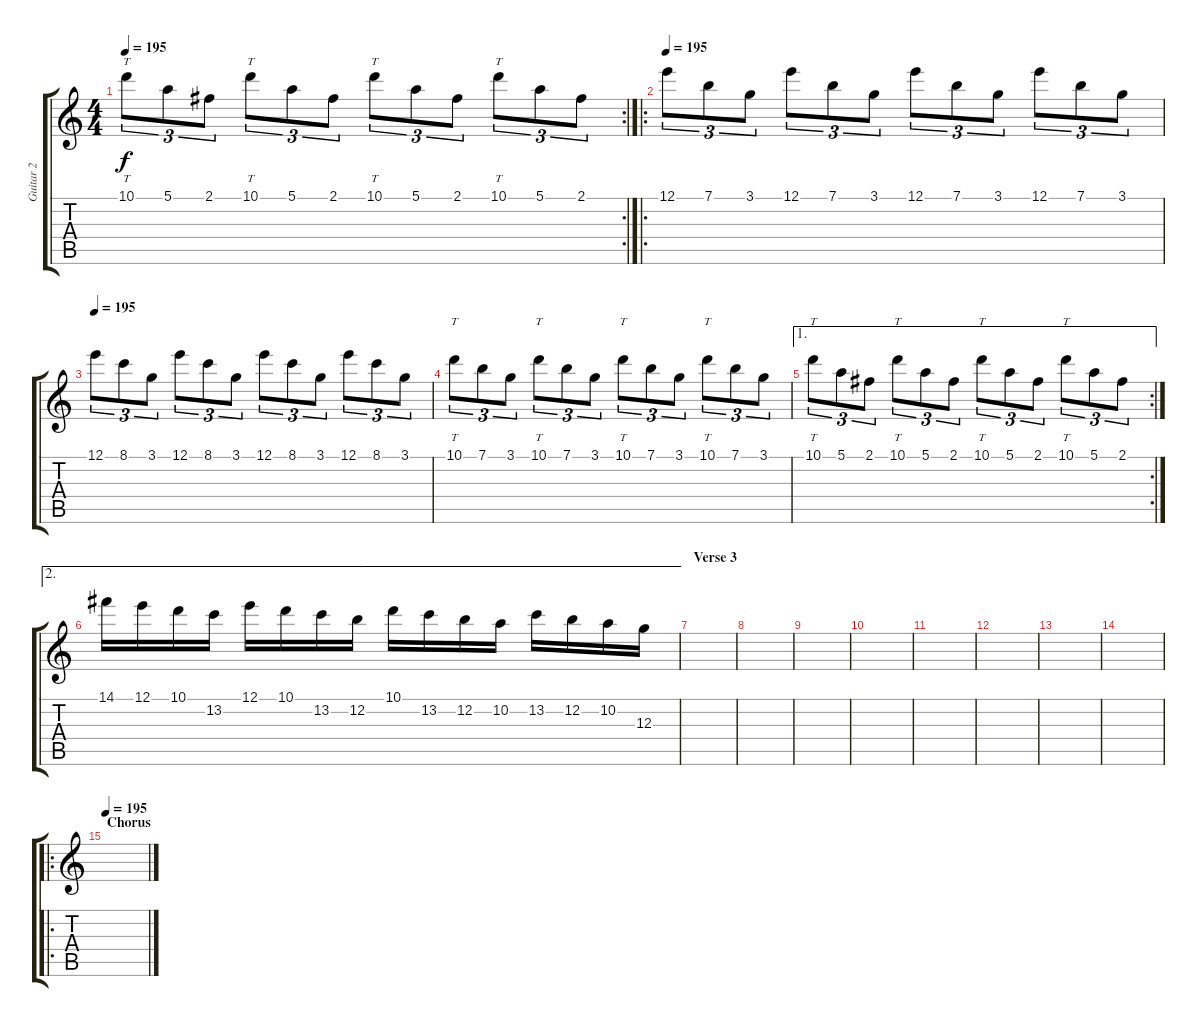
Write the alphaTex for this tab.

\track ("Guitar 2" "Guitar 2") {instrument distortionguitar}
\staff {score tabs}
\tuning (E4 B3 G3 D3 A2 E2) {hide}
\rc 2
\ts (4 4)
\tempo 195
\clef g2
\ks c
10.1.8{tt tu (3 2) dy f} 5.1.8{tu (3 2)} 2.1.8{tu (3 2)} 10.1.8{tt tu (3 2)} 5.1.8{tu (3 2)} 2.1.8{tu (3 2)} 10.1.8{tt tu (3 2)} 5.1.8{tu (3 2)} 2.1.8{tu (3 2)} 10.1.8{tt tu (3 2)} 5.1.8{tu (3 2)} 2.1.8{tu (3 2)} |
\ro
\tempo 195
12.1.8{tu (3 2)} 7.1.8{tu (3 2)} 3.1.8{tu (3 2)} 12.1.8{tu (3 2)} 7.1.8{tu (3 2)} 3.1.8{tu (3 2)} 12.1.8{tu (3 2)} 7.1.8{tu (3 2)} 3.1.8{tu (3 2)} 12.1.8{tu (3 2)} 7.1.8{tu (3 2)} 3.1.8{tu (3 2)} |
\tempo 195
12.1.8{tu (3 2)} 8.1.8{tu (3 2)} 3.1.8{tu (3 2)} 12.1.8{tu (3 2)} 8.1.8{tu (3 2)} 3.1.8{tu (3 2)} 12.1.8{tu (3 2)} 8.1.8{tu (3 2)} 3.1.8{tu (3 2)} 12.1.8{tu (3 2)} 8.1.8{tu (3 2)} 3.1.8{tu (3 2)} |
10.1.8{tt tu (3 2)} 7.1.8{tu (3 2)} 3.1.8{tu (3 2)} 10.1.8{tt tu (3 2)} 7.1.8{tu (3 2)} 3.1.8{tu (3 2)} 10.1.8{tt tu (3 2)} 7.1.8{tu (3 2)} 3.1.8{tu (3 2)} 10.1.8{tt tu (3 2)} 7.1.8{tu (3 2)} 3.1.8{tu (3 2)} |
\ae 1
\rc 2
10.1.8{tt tu (3 2)} 5.1.8{tu (3 2)} 2.1.8{tu (3 2)} 10.1.8{tt tu (3 2)} 5.1.8{tu (3 2)} 2.1.8{tu (3 2)} 10.1.8{tt tu (3 2)} 5.1.8{tu (3 2)} 2.1.8{tu (3 2)} 10.1.8{tt tu (3 2)} 5.1.8{tu (3 2)} 2.1.8{tu (3 2)} |
\ae 2
14.1.16 12.1.16 10.1.16 13.2.16 12.1.16 10.1.16 13.2.16 12.2.16 10.1.16 13.2.16 12.2.16 10.2.16 13.2.16 12.2.16 10.2.16 12.3.16 |
\section ("" "Verse 3")
|
|
|
|
|
|
|
|
\ro
\section ("" "Chorus")
\tempo 195
